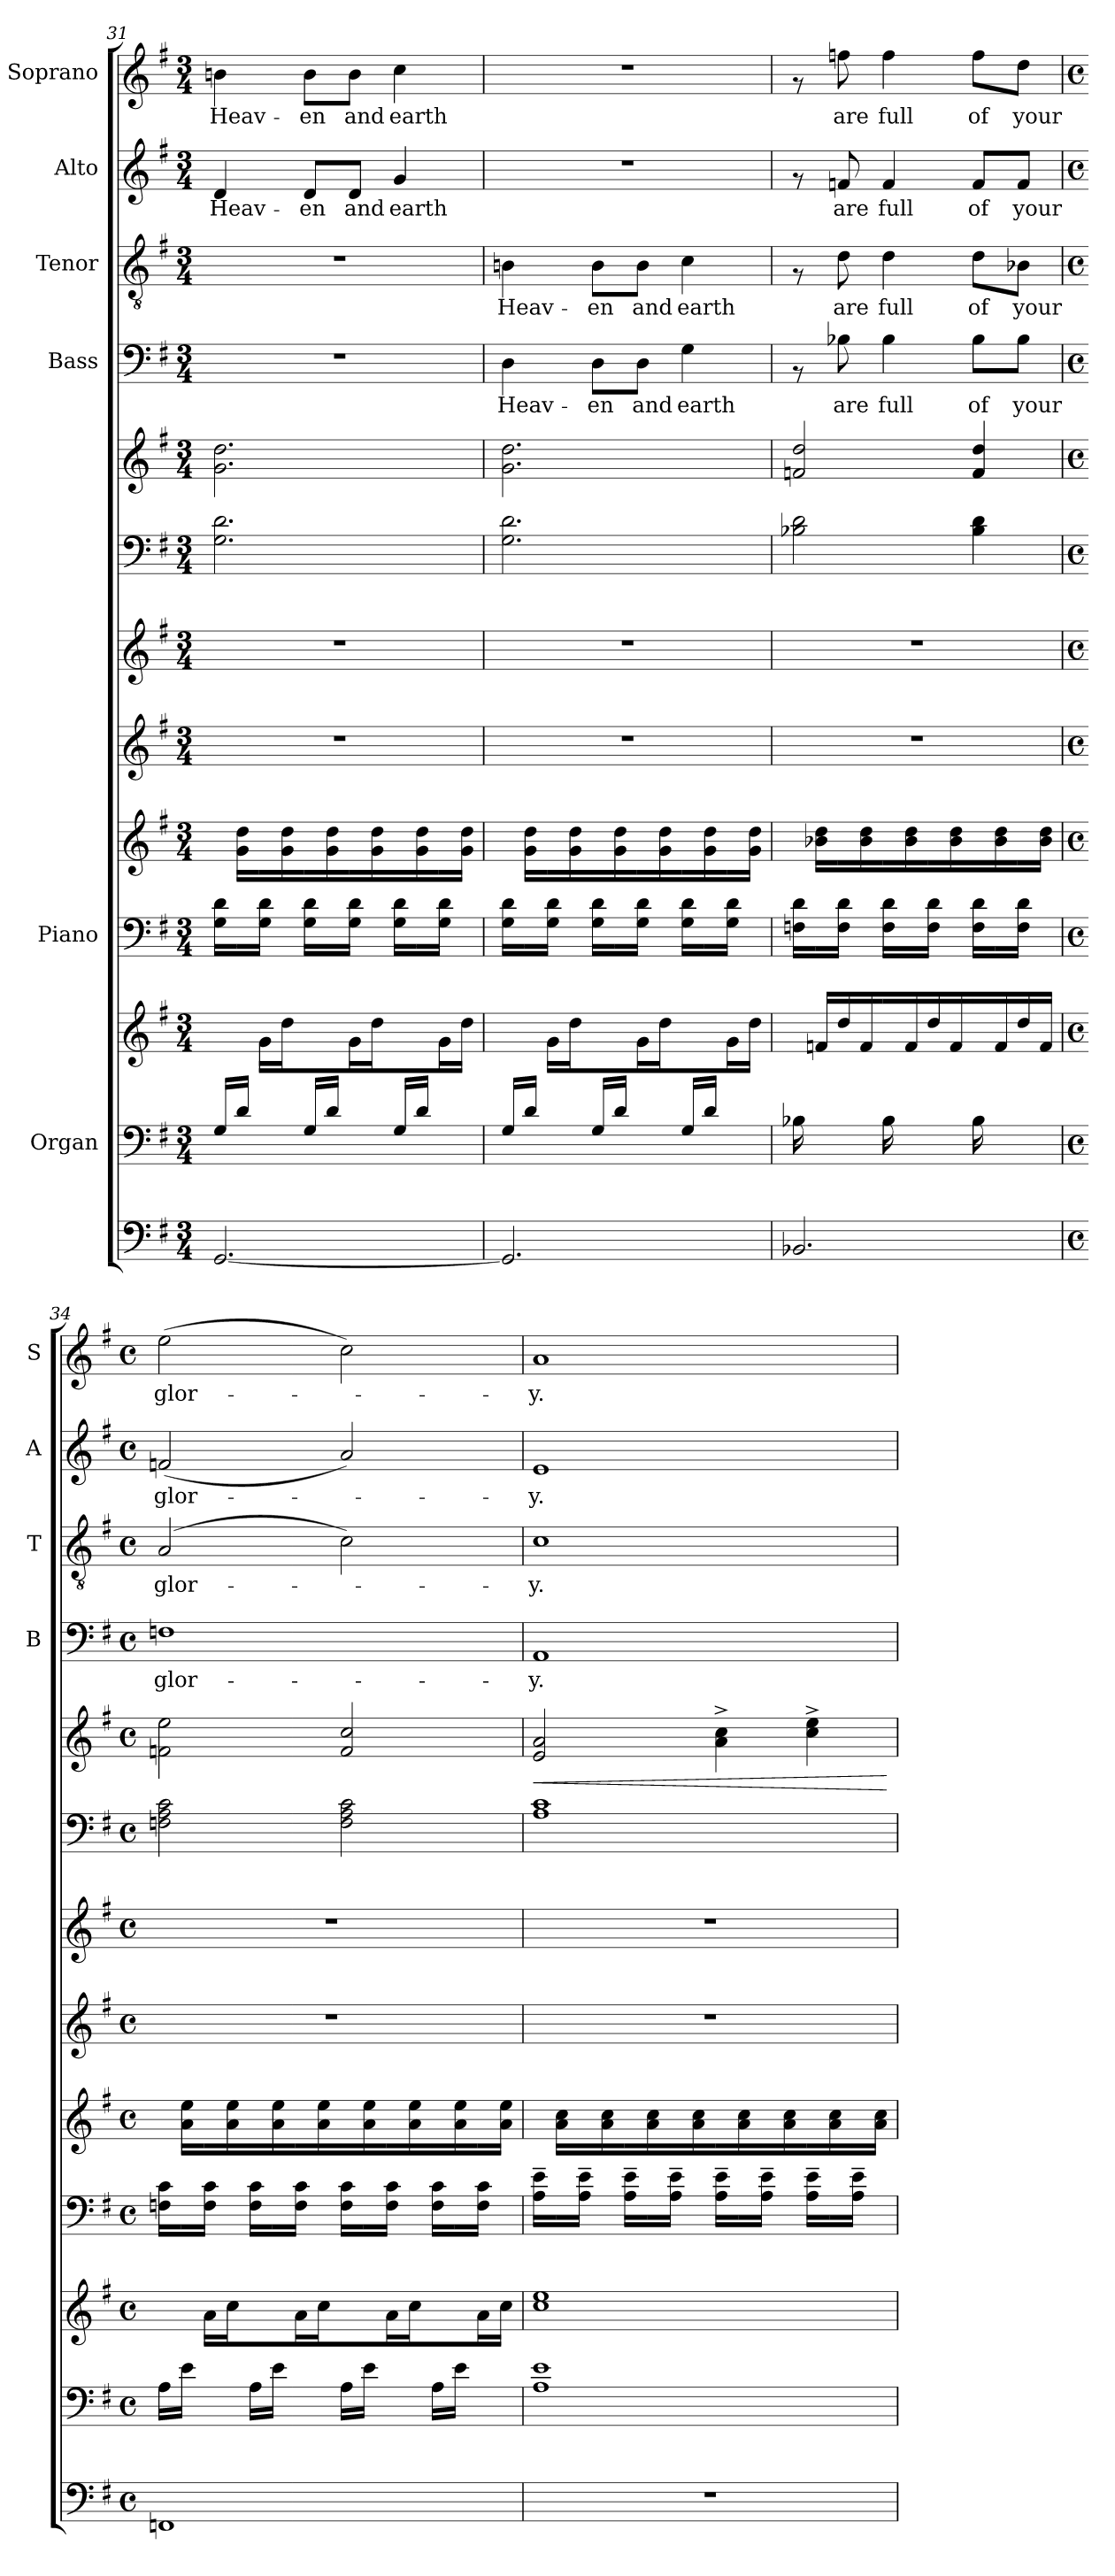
**kern	**kern	**kern	**kern	**kern	**kern	**kern	**kern	**kern	**dynam	**kern	**text	**kern	**text	**kern	**text	**kern	**text
*part10	*part9	*part9	*part8	*part8	*part7	*part6	*part5	*part5	*part5	*part4	*part4	*part3	*part3	*part2	*part2	*part1	*part1
*staff13	*staff12	*staff11	*staff10	*staff9	*staff8	*staff7	*staff6	*staff5	*staff5/6	*staff4	*staff4	*staff3	*staff3	*staff2	*staff2	*staff1	*staff1
*	*I"Organ	*	*I"Piano	*	*	*	*	*	*	*I"Bass	*	*I"Tenor	*	*I"Alto	*	*I"Soprano	*
*	*	*	*	*	*	*	*	*	*	*I'B	*	*I'T	*	*I'A	*	*I'S	*
*clefF4	*clefF4	*clefG2	*clefF4	*clefG2	*clefG2	*clefG2	*clefF4	*clefG2	*	*clefF4	*	*clefGv2	*	*clefG2	*	*clefG2	*
*k[f#]	*k[f#]	*k[f#]	*k[f#]	*k[f#]	*k[f#]	*k[f#]	*k[f#]	*k[f#]	*	*k[f#]	*	*k[f#]	*	*k[f#]	*	*k[f#]	*
*G:	*G:	*G:	*G:	*G:	*G:	*G:	*G:	*G:	*	*G:	*	*G:	*	*G:	*	*G:	*
*M3/4	*M3/4	*M3/4	*M3/4	*M3/4	*M3/4	*M3/4	*M3/4	*M3/4	*	*M3/4	*	*M3/4	*	*M3/4	*	*M3/4	*
=31	=31	=31	=31	=31	=31	=31	=31	=31	=31	=31	=31	=31	=31	=31	=31	=31	=31
!	!	!	!	!	!	!	!	!	!	!	!	!	!	!	!LO:LY:b	!	!LO:LY:b
[<2.GG/	16G/LL	8ryy	16G\ 16d\LL	16ryy	2.r	2.r	2.G\ 2.d\	2.g\ 2.dd\	.	2.r	.	2.r	.	4d/	Heav-	4bn\	Heav-
.	16d/JJ	.	16ryy	16g\ 16dd\LL	.	.	.	.	.	.	.	.	.	.	.	.	.
.	8ryy	16g\LL	16G\ 16d\JJ	16ryy	.	.	.	.	.	.	.	.	.	.	.	.	.
.	.	16dd\	16ryy	16g\ 16dd\	.	.	.	.	.	.	.	.	.	.	.	.	.
!	!	!	!	!	!	!	!	!	!	!	!	!	!	!	!LO:LY:b	!	!LO:LY:b
.	16G/LL	8ryy	16G\ 16d\LL	16ryy	.	.	.	.	.	.	.	.	.	8d/L	-en	8b\L	-en
.	16d/JJ	.	16ryy	16g\ 16dd\	.	.	.	.	.	.	.	.	.	.	.	.	.
!	!	!	!	!	!	!	!	!	!	!	!	!	!	!	!LO:LY:b	!	!LO:LY:b
.	8ryy	16g\	16G\ 16d\JJ	16ryy	.	.	.	.	.	.	.	.	.	8d/J	and	8b\J	and
.	.	16dd\	16ryy	16g\ 16dd\	.	.	.	.	.	.	.	.	.	.	.	.	.
!	!	!	!	!	!	!	!	!	!	!	!	!	!	!	!LO:LY:b	!	!LO:LY:b
.	16G/LL	8ryy	16G\ 16d\LL	16ryy	.	.	.	.	.	.	.	.	.	4g/	earth	4cc\	earth
.	16d/JJ	.	16ryy	16g\ 16dd\	.	.	.	.	.	.	.	.	.	.	.	.	.
.	8ryy	16g\	16G\ 16d\JJ	16ryy	.	.	.	.	.	.	.	.	.	.	.	.	.
.	.	16dd\JJ	16ryy	16g\ 16dd\JJ	.	.	.	.	.	.	.	.	.	.	.	.	.
!!LO:PB:g=z
=32	=32	=32	=32	=32	=32	=32	=32	=32	=32	=32	=32	=32	=32	=32	=32	=32	=32
!	!	!	!	!	!	!	!	!	!	!	!LO:LY:b	!	!LO:LY:b	!	!	!	!
2.GG/]	16G/LL	8ryy	16G\ 16d\LL	16ryy	2.r	2.r	2.G\ 2.d\	2.g\ 2.dd\	.	4D\	Heav-	4Bn\	Heav-	2.r	.	2.r	.
.	16d/JJ	.	16ryy	16g\ 16dd\LL	.	.	.	.	.	.	.	.	.	.	.	.	.
.	8ryy	16g\LL	16G\ 16d\JJ	16ryy	.	.	.	.	.	.	.	.	.	.	.	.	.
.	.	16dd\	16ryy	16g\ 16dd\	.	.	.	.	.	.	.	.	.	.	.	.	.
!	!	!	!	!	!	!	!	!	!	!	!LO:LY:b	!	!LO:LY:b	!	!	!	!
.	16G/LL	8ryy	16G\ 16d\LL	16ryy	.	.	.	.	.	8D\L	-en	8B\L	-en	.	.	.	.
.	16d/JJ	.	16ryy	16g\ 16dd\	.	.	.	.	.	.	.	.	.	.	.	.	.
!	!	!	!	!	!	!	!	!	!	!	!LO:LY:b	!	!LO:LY:b	!	!	!	!
.	8ryy	16g\	16G\ 16d\JJ	16ryy	.	.	.	.	.	8D\J	and	8B\J	and	.	.	.	.
.	.	16dd\	16ryy	16g\ 16dd\	.	.	.	.	.	.	.	.	.	.	.	.	.
!	!	!	!	!	!	!	!	!	!	!	!LO:LY:b	!	!LO:LY:b	!	!	!	!
.	16G/LL	8ryy	16G\ 16d\LL	16ryy	.	.	.	.	.	4G\	earth	4c\	earth	.	.	.	.
.	16d/JJ	.	16ryy	16g\ 16dd\	.	.	.	.	.	.	.	.	.	.	.	.	.
.	8ryy	16g\	16G\ 16d\JJ	16ryy	.	.	.	.	.	.	.	.	.	.	.	.	.
.	.	16dd\JJ	16ryy	16g\ 16dd\JJ	.	.	.	.	.	.	.	.	.	.	.	.	.
=33	=33	=33	=33	=33	=33	=33	=33	=33	=33	=33	=33	=33	=33	=33	=33	=33	=33
2.BB-X/	16B-X\	16ryy	16Fn\ 16d\LL	16ryy	2.r	2.r	2B-X\ 2d\	2fn/ 2dd/	.	8rAA	.	8rF	.	8rf	.	8rf	.
.	8.ryy	16fn/LL	16ryy	16b-X\ 16dd\LL	.	.	.	.	.	.	.	.	.	.	.	.	.
!	!	!	!	!	!	!	!	!	!	!	!LO:LY:b	!	!LO:LY:b	!	!LO:LY:b	!	!LO:LY:b
.	.	16dd/	16F\ 16d\JJ	16ryy	.	.	.	.	.	8B-X\	are	8d\	are	8fn/	are	8ffn\	are
.	.	16f/	16ryy	16b-\ 16dd\	.	.	.	.	.	.	.	.	.	.	.	.	.
!	!	!	!	!	!	!	!	!	!	!	!LO:LY:b	!	!LO:LY:b	!	!LO:LY:b	!	!LO:LY:b
.	16B-\	16ryy	16F\ 16d\LL	16ryy	.	.	.	.	.	4B-\	full	4d\	full	4f/	full	4ff\	full
.	8.ryy	16f/	16ryy	16b-\ 16dd\	.	.	.	.	.	.	.	.	.	.	.	.	.
.	.	16dd/	16F\ 16d\JJ	16ryy	.	.	.	.	.	.	.	.	.	.	.	.	.
.	.	16f/	16ryy	16b-\ 16dd\	.	.	.	.	.	.	.	.	.	.	.	.	.
!	!	!	!	!	!	!	!	!	!	!	!LO:LY:b	!	!LO:LY:b	!	!LO:LY:b	!	!LO:LY:b
.	16B-\	16ryy	16F\ 16d\LL	16ryy	.	.	4B-\ 4d\	4f/ 4dd/	.	8B-\L	of	8d\L	of	8f/L	of	8ff\L	of
.	8.ryy	16f/	16ryy	16b-\ 16dd\	.	.	.	.	.	.	.	.	.	.	.	.	.
!	!	!	!	!	!	!	!	!	!	!	!LO:LY:b	!	!LO:LY:b	!	!LO:LY:b	!	!LO:LY:b
.	.	16dd/	16F\ 16d\JJ	16ryy	.	.	.	.	.	8B-\J	your	8B-X\J	your	8f/J	your	8dd\J	your
.	.	16f/JJ	16ryy	16b-\ 16dd\JJ	.	.	.	.	.	.	.	.	.	.	.	.	.
=34	=34	=34	=34	=34	=34	=34	=34	=34	=34	=34	=34	=34	=34	=34	=34	=34	=34
*M4/4	*M4/4	*M4/4	*M4/4	*M4/4	*M4/4	*M4/4	*M4/4	*M4/4	*	*M4/4	*	*M4/4	*	*M4/4	*	*M4/4	*
*met(c)	*met(c)	*met(c)	*met(c)	*met(c)	*met(c)	*met(c)	*met(c)	*met(c)	*	*met(c)	*	*met(c)	*	*met(c)	*	*met(c)	*
!	!	!	!	!	!	!	!	!	!	!	!LO:LY:b	!	!LO:LY:b	!	!LO:LY:b	!	!LO:LY:b
1FFn	16A\LL	8ryy	16Fn\ 16c\LL	16ryy	1r	1r	2Fn\ 2A\ 2c\	2fn\ 2ee\	.	1Fn	glor-	(2A/	glor-	(<2fn/	glor-	(>2ee\	glor-
.	16e\JJ	.	16ryy	16a\ 16ee\LL	.	.	.	.	.	.	.	.	.	.	.	.	.
.	8ryy	16a\LL	16F\ 16c\JJ	16ryy	.	.	.	.	.	.	.	.	.	.	.	.	.
.	.	16cc\	16ryy	16a\ 16ee\	.	.	.	.	.	.	.	.	.	.	.	.	.
.	16A\LL	8ryy	16F\ 16c\LL	16ryy	.	.	.	.	.	.	.	.	.	.	.	.	.
.	16e\JJ	.	16ryy	16a\ 16ee\	.	.	.	.	.	.	.	.	.	.	.	.	.
.	8ryy	16a\	16F\ 16c\JJ	16ryy	.	.	.	.	.	.	.	.	.	.	.	.	.
.	.	16cc\	16ryy	16a\ 16ee\	.	.	.	.	.	.	.	.	.	.	.	.	.
.	16A\LL	8ryy	16F\ 16c\LL	16ryy	.	.	2F\ 2A\ 2c\	2f/ 2cc/	.	.	.	2c\)	.	2a/)	.	2cc\)	.
.	16e\JJ	.	16ryy	16a\ 16ee\	.	.	.	.	.	.	.	.	.	.	.	.	.
.	8ryy	16a\	16F\ 16c\JJ	16ryy	.	.	.	.	.	.	.	.	.	.	.	.	.
.	.	16cc\	16ryy	16a\ 16ee\	.	.	.	.	.	.	.	.	.	.	.	.	.
.	16A\LL	8ryy	16F\ 16c\LL	16ryy	.	.	.	.	.	.	.	.	.	.	.	.	.
.	16e\JJ	.	16ryy	16a\ 16ee\	.	.	.	.	.	.	.	.	.	.	.	.	.
.	8ryy	16a\	16F\ 16c\JJ	16ryy	.	.	.	.	.	.	.	.	.	.	.	.	.
.	.	16cc\JJ	16ryy	16a\ 16ee\JJ	.	.	.	.	.	.	.	.	.	.	.	.	.
=35	=35	=35	=35	=35	=35	=35	=35	=35	=35	=35	=35	=35	=35	=35	=35	=35	=35
!	!	!	!	!	!	!	!	!	!LO:HP:b	!	!LO:LY:b	!	!LO:LY:b	!	!LO:LY:b	!	!LO:LY:b
1r	1A 1e	1cc 1ee	16A\~> 16e\~>LL	16ryy	1r	1r	1A 1c	2e/ 2a/	<	1AA	-y.	1c	-y.	1e	-y.	1a	-y.
.	.	.	16ryy	16a\ 16cc\LL	.	.	.	.	.	.	.	.	.	.	.	.	.
.	.	.	16A\~> 16e\~>JJ	16ryy	.	.	.	.	.	.	.	.	.	.	.	.	.
.	.	.	16ryy	16a\ 16cc\	.	.	.	.	.	.	.	.	.	.	.	.	.
.	.	.	16A\~> 16e\~>LL	16ryy	.	.	.	.	.	.	.	.	.	.	.	.	.
.	.	.	16ryy	16a\ 16cc\	.	.	.	.	.	.	.	.	.	.	.	.	.
.	.	.	16A\~> 16e\~>JJ	16ryy	.	.	.	.	.	.	.	.	.	.	.	.	.
.	.	.	16ryy	16a\ 16cc\	.	.	.	.	.	.	.	.	.	.	.	.	.
.	.	.	16A\~> 16e\~>LL	16ryy	.	.	.	4a\^> 4cc\^>	.	.	.	.	.	.	.	.	.
.	.	.	16ryy	16a\ 16cc\	.	.	.	.	.	.	.	.	.	.	.	.	.
.	.	.	16A\~> 16e\~>JJ	16ryy	.	.	.	.	.	.	.	.	.	.	.	.	.
.	.	.	16ryy	16a\ 16cc\	.	.	.	.	.	.	.	.	.	.	.	.	.
.	.	.	16A\~> 16e\~>LL	16ryy	.	.	.	4cc\^> 4ee\^>	.	.	.	.	.	.	.	.	.
.	.	.	16ryy	16a\ 16cc\	.	.	.	.	.	.	.	.	.	.	.	.	.
.	.	.	16A\~> 16e\~>JJ	16ryy	.	.	.	.	.	.	.	.	.	.	.	.	.
.	.	.	16ryy	16a\ 16cc\JJ	.	.	.	.	.	.	.	.	.	.	.	.	.
.	.	.	.	.	.	.	.	.	[	.	.	.	.	.	.	.	.
=	=	=	=	=	=	=	=	=	=	=	=	=	=	=	=	=	=
*-	*-	*-	*-	*-	*-	*-	*-	*-	*-	*-	*-	*-	*-	*-	*-	*-	*-
